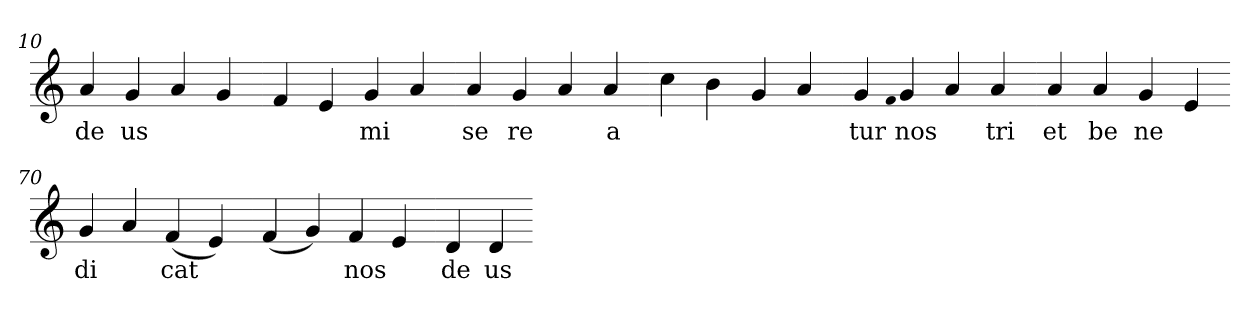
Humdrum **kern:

**kern	**text
*part1	*part1
*staff1	*staff1
*clefG2	*
=10.	=10.
4a	de
4g	us
4a	.
4g	.
=20.-	=20.-
4f	.
4e	.
4g	mi
4a	.
=30.-	=30.-
4a	se
4g	re
4a	.
4a	a
=40.-	=40.-
4cc	.
4b	.
4g	.
4a	.
=50.-	=50.-
4g	tur
qqf	.
4g	nos
4a	.
4a	tri
=60.-	=60.-
4a	et
4a	be
4g	ne
4e	.
=70.-	=70.-
4g	di
4a	.
(>4f	cat
4e)	.
=80.-	=80.-
(>4f	.
4g)	.
4f	nos
4e	.
=90.-	=90.-
4d	de
4d	us
=-	=-
*-	*-
